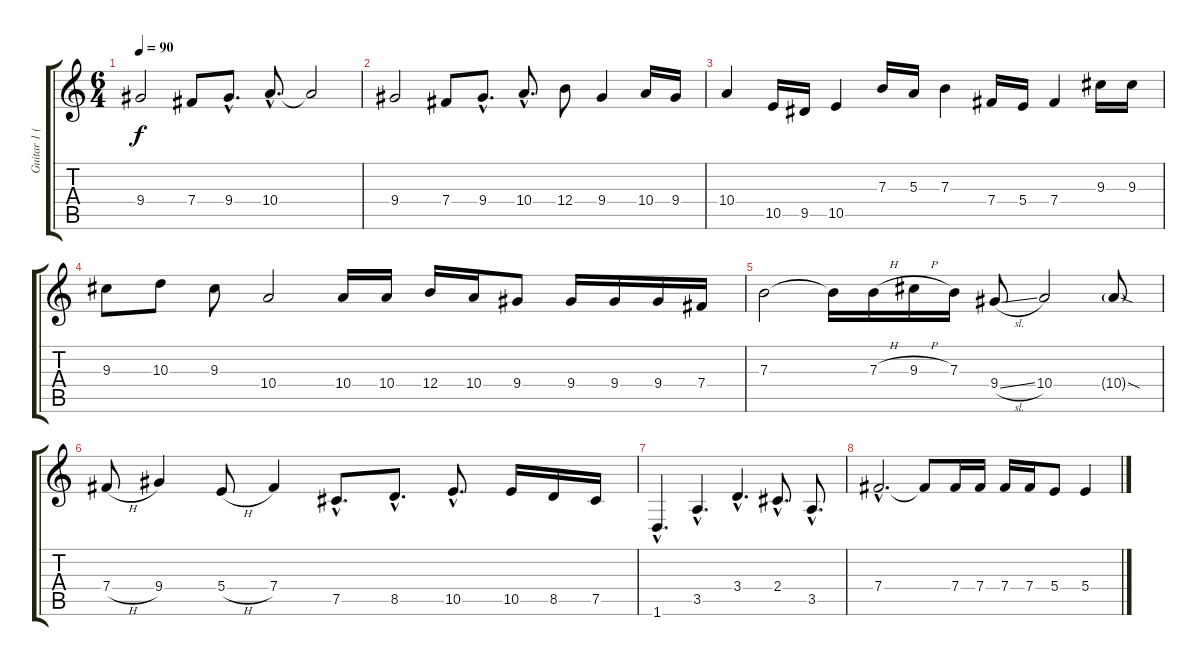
\track ("Guitar 1 (Distortion)" "Guitar 1 (") {instrument distortionguitar}
\staff {score tabs}
\tuning (Db4 Ab3 E3 B2 Gb2 Db2) {hide}
\ts (6 4)
\tempo 90
\clef g2
\ks c
9.4.2{dy f} 7.4.8 9.4{hac}.8{d} 10.4{hac}.8{d} 10.4{t}.2 |
9.4.2 7.4.8 9.4{hac}.8{d} 10.4{hac}.8{d} 12.4.8 9.4.4 10.4.16 9.4.16 |
10.4.4 10.5.16 9.5.16 10.5.4 7.3.16 5.3.16 7.3.4 7.4.16 5.4.16 7.4.4 9.3.16 9.3.16 |
9.3.8 10.3.8 9.3.8 10.4.2 10.4.16 10.4.16 12.4.16 10.4.16 9.4.8 9.4.16 9.4.16 9.4.16 7.4.16 |
7.3.2 7.3{t}.16 7.3{h}.16 9.3{h}.16 7.3.16 9.4{sl}.8 10.4.2 10.4{sod g}.8 |
7.4{h}.8 9.4.4 5.4{h}.8 7.4.4 7.5{hac}.8{d} 8.5{hac}.8{d} 10.5{hac}.8{d} 10.5.16 8.5.16 7.5.16 |
1.6{hac}.4{d} 3.5{hac}.4{d} 3.4{hac}.4{d} 2.4{hac}.8{d} 3.5{hac}.8{d} |
7.4{hac}.2{d} 7.4{t}.8 7.4.16 7.4.16 7.4.16 7.4.16 5.4.8 5.4.4
